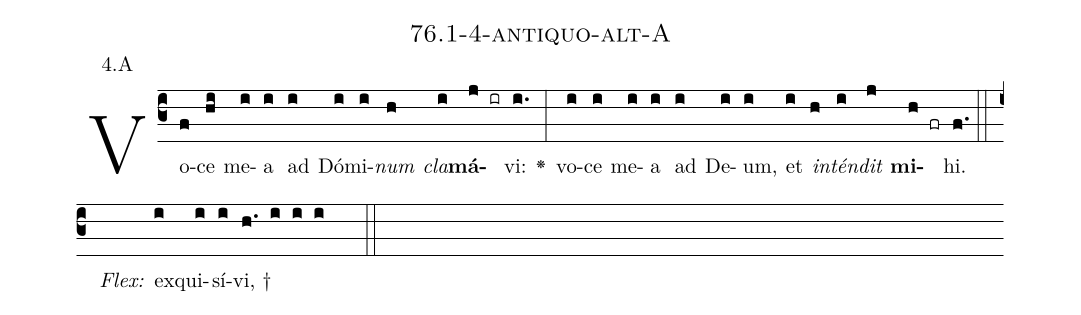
name: 76.1-4-antiquo-alt-A;
annotation: 4.A;
%%
(c3)Vo(f)ce(hi) me(i)a(i) ad(i) Dó(i)mi(i)<i>num</i>(h) <i>cla</i>(i)<b>má</b>(j ir)vi:(i.) <v>\greheightstar</v>(:) vo(i)ce(i) me(i)a(i) ad(i) De(i)um,(i) et(i) <i>in</i>(h)<i>tén</i>(i)<i>dit</i>(j) <b>mi</b>(h fr)hi.(f.) (::)
<i>Flex:</i>()  ex(i)qui(i)sí(i)vi, †(h. i i i  ::)

%E(i) u(h) o(i) u(j) a(h) e.(f.) (::)
